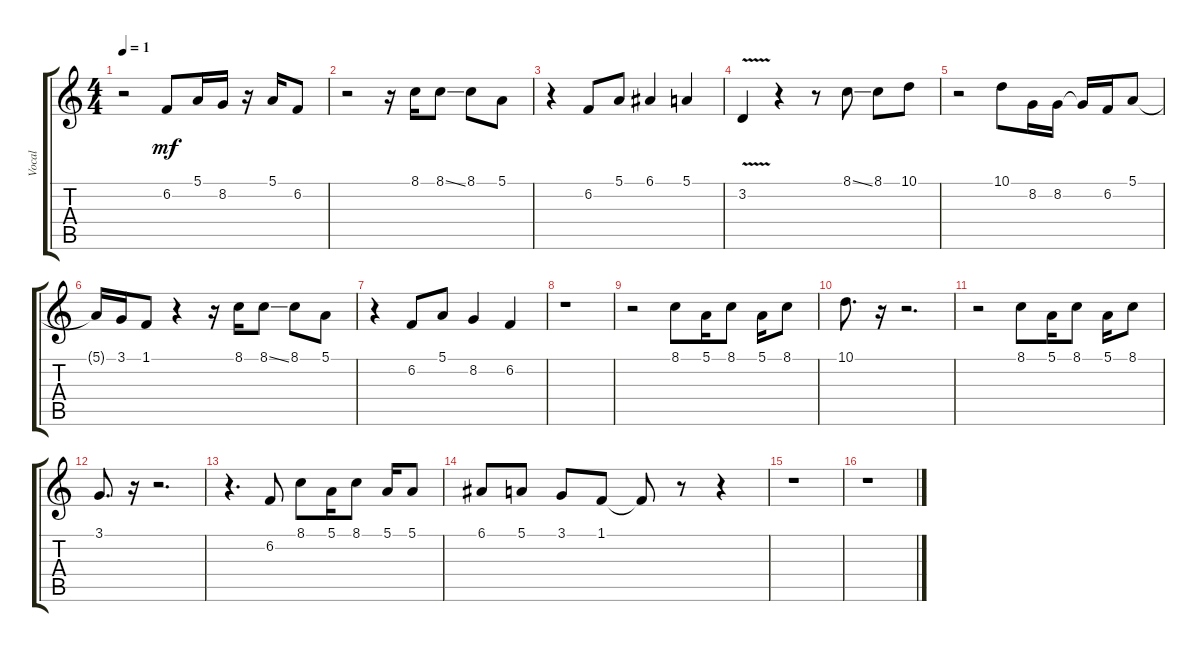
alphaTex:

\track ("Vocal" "Vocal") {instrument lead6voice}
\staff {score tabs}
\tuning (E4 B3 G3 D3 A2 E2) {hide}
\ts (4 4)
\tempo 1
\clef g2
\ks c
r.2{dy mf} 6.2.8 5.1.16 8.2.16 r.16 5.1.16 6.2.8 |
r.2 r.16 8.1.16 8.1{ss}.8 8.1.8 5.1.8 |
r.4 6.2.8 5.1.8 6.1.4 5.1.4 |
3.2{v}.4 r.4 r.8 8.1{ss}.8 8.1.8 10.1.8 |
r.2 10.1.8 8.2.16 8.2.16 8.2{t}.16 6.2.16 5.1.8 |
5.1{t}.16 3.1.16 1.1.8 r.4 r.16 8.1.16 8.1{ss}.8 8.1.8 5.1.8 |
r.4 6.2.8 5.1.8 8.2.4 6.2.4 |
r.1 |
r.2 8.1.8 5.1.16 8.1.8 5.1.16 8.1.8 |
10.1.8{d} r.16 r.2{d} |
r.2 8.1.8 5.1.16 8.1.8 5.1.16 8.1.8 |
3.1.8{d} r.16 r.2{d} |
r.4{d} 6.2.8 8.1.8 5.1.16 8.1.8 5.1.16 5.1.8 |
6.1.8 5.1.8 3.1.8 1.1.8 1.1{t}.8 r.8 r.4 |
r.1 |
r.1
